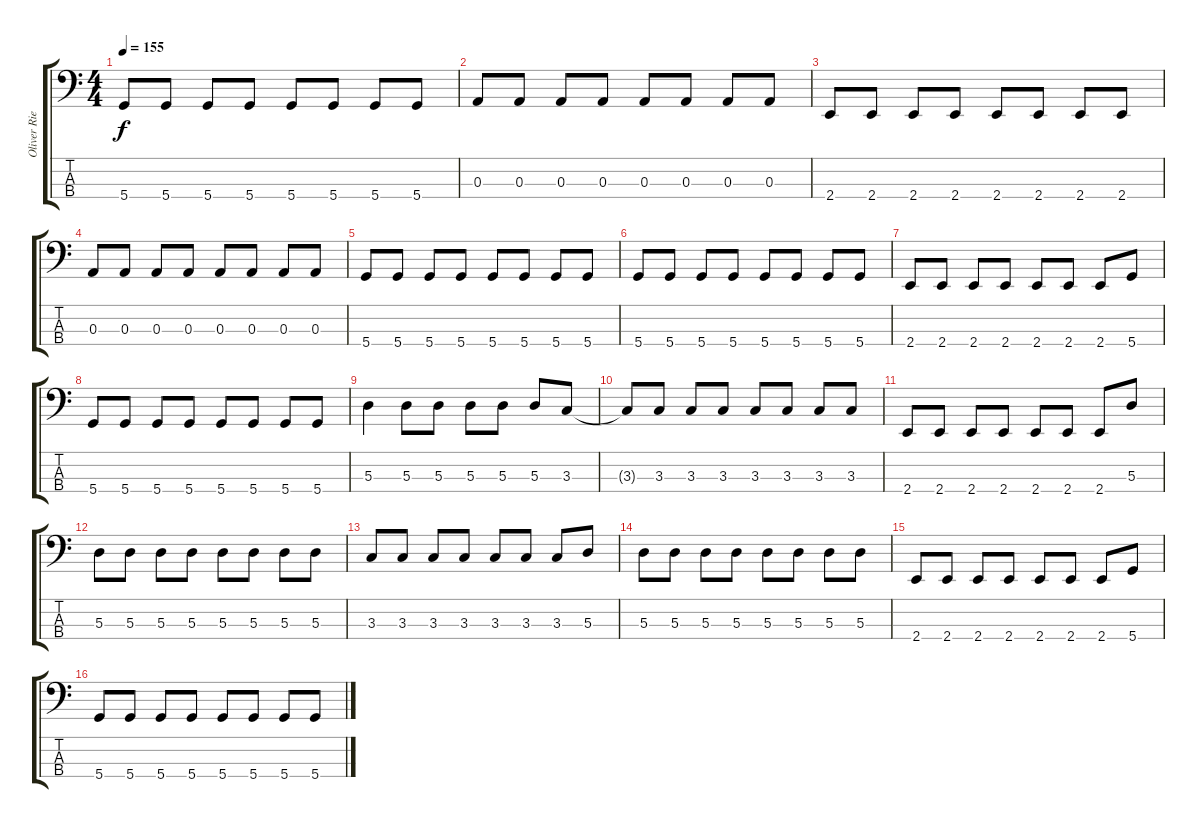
\track ("Oliver Riedell" "Oliver Rie") {instrument electricbasspick}
\staff {score tabs}
\tuning (G2 D2 A1 D1) {hide}
\ts (4 4)
\tempo 155
\clef f4
\ks c
5.4.8{dy f} 5.4.8 5.4.8 5.4.8 5.4.8 5.4.8 5.4.8 5.4.8 |
0.3.8 0.3.8 0.3.8 0.3.8 0.3.8 0.3.8 0.3.8 0.3.8 |
2.4.8 2.4.8 2.4.8 2.4.8 2.4.8 2.4.8 2.4.8 2.4.8 |
0.3.8 0.3.8 0.3.8 0.3.8 0.3.8 0.3.8 0.3.8 0.3.8 |
5.4.8 5.4.8 5.4.8 5.4.8 5.4.8 5.4.8 5.4.8 5.4.8 |
5.4.8 5.4.8 5.4.8 5.4.8 5.4.8 5.4.8 5.4.8 5.4.8 |
2.4.8 2.4.8 2.4.8 2.4.8 2.4.8 2.4.8 2.4.8 5.4.8 |
5.4.8 5.4.8 5.4.8 5.4.8 5.4.8 5.4.8 5.4.8 5.4.8 |
5.3.4 5.3.8 5.3.8 5.3.8 5.3.8 5.3.8 3.3.8 |
3.3{t}.8 3.3.8 3.3.8 3.3.8 3.3.8 3.3.8 3.3.8 3.3.8 |
2.4.8 2.4.8 2.4.8 2.4.8 2.4.8 2.4.8 2.4.8 5.3.8 |
5.3.8 5.3.8 5.3.8 5.3.8 5.3.8 5.3.8 5.3.8 5.3.8 |
3.3.8 3.3.8 3.3.8 3.3.8 3.3.8 3.3.8 3.3.8 5.3.8 |
5.3.8 5.3.8 5.3.8 5.3.8 5.3.8 5.3.8 5.3.8 5.3.8 |
2.4.8 2.4.8 2.4.8 2.4.8 2.4.8 2.4.8 2.4.8 5.4.8 |
5.4.8 5.4.8 5.4.8 5.4.8 5.4.8 5.4.8 5.4.8 5.4.8
